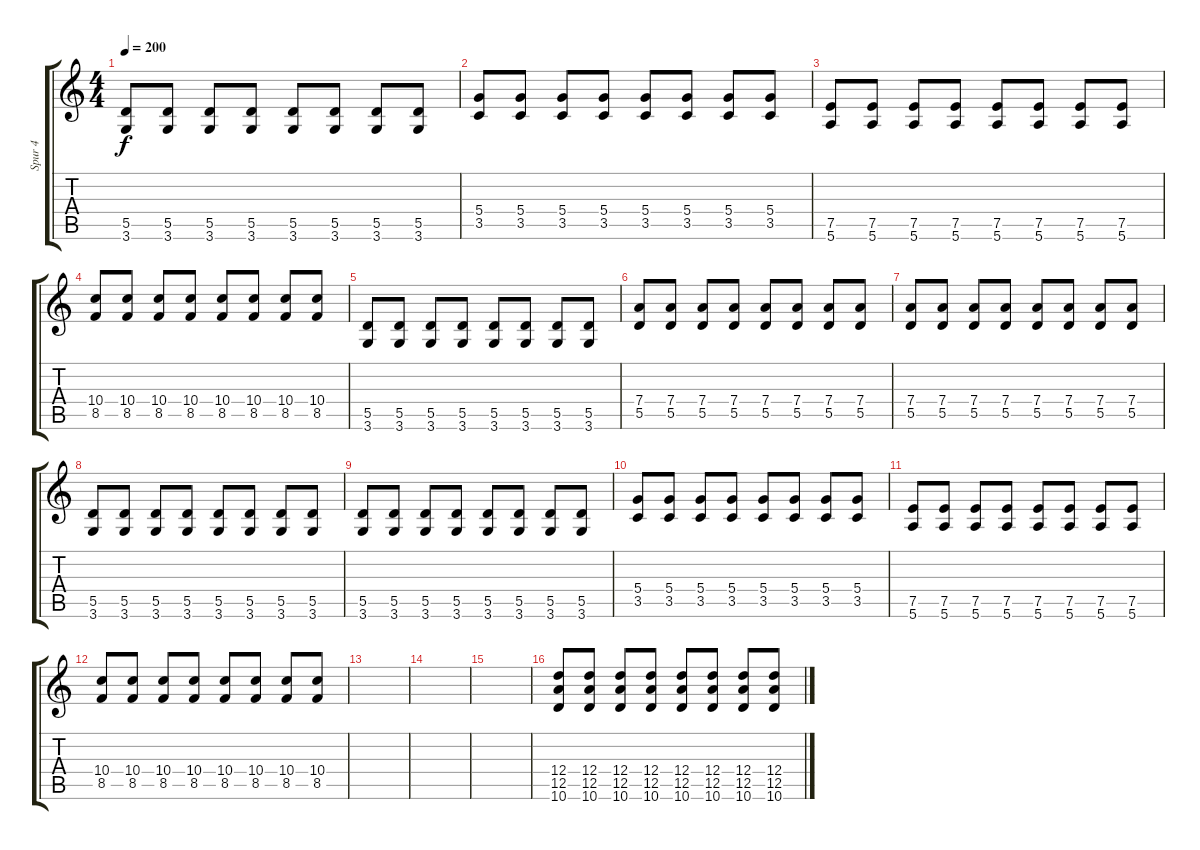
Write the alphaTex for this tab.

\track ("Spur 4" "Spur 4") {instrument overdrivenguitar}
\staff {score tabs}
\tuning (E4 B3 G3 D3 A2 E2) {hide}
\ts (4 4)
\tempo 200
\clef g2
\ks c
(5.5 3.6).8{dy f} (5.5 3.6).8 (5.5 3.6).8 (5.5 3.6).8 (5.5 3.6).8 (5.5 3.6).8 (5.5 3.6).8 (5.5 3.6).8 |
(5.4 3.5).8 (5.4 3.5).8 (5.4 3.5).8 (5.4 3.5).8 (5.4 3.5).8 (5.4 3.5).8 (5.4 3.5).8 (5.4 3.5).8 |
(7.5 5.6).8 (7.5 5.6).8 (7.5 5.6).8 (7.5 5.6).8 (7.5 5.6).8 (7.5 5.6).8 (7.5 5.6).8 (7.5 5.6).8 |
(10.4 8.5).8 (10.4 8.5).8 (10.4 8.5).8 (10.4 8.5).8 (10.4 8.5).8 (10.4 8.5).8 (10.4 8.5).8 (10.4 8.5).8 |
(5.5 3.6).8 (5.5 3.6).8 (5.5 3.6).8 (5.5 3.6).8 (5.5 3.6).8 (5.5 3.6).8 (5.5 3.6).8 (5.5 3.6).8 |
(7.4 5.5).8 (7.4 5.5).8 (7.4 5.5).8 (7.4 5.5).8 (7.4 5.5).8 (7.4 5.5).8 (7.4 5.5).8 (7.4 5.5).8 |
(7.4 5.5).8 (7.4 5.5).8 (7.4 5.5).8 (7.4 5.5).8 (7.4 5.5).8 (7.4 5.5).8 (7.4 5.5).8 (7.4 5.5).8 |
(5.5 3.6).8 (5.5 3.6).8 (5.5 3.6).8 (5.5 3.6).8 (5.5 3.6).8 (5.5 3.6).8 (5.5 3.6).8 (5.5 3.6).8 |
(5.5 3.6).8 (5.5 3.6).8 (5.5 3.6).8 (5.5 3.6).8 (5.5 3.6).8 (5.5 3.6).8 (5.5 3.6).8 (5.5 3.6).8 |
(5.4 3.5).8 (5.4 3.5).8 (5.4 3.5).8 (5.4 3.5).8 (5.4 3.5).8 (5.4 3.5).8 (5.4 3.5).8 (5.4 3.5).8 |
(7.5 5.6).8 (7.5 5.6).8 (7.5 5.6).8 (7.5 5.6).8 (7.5 5.6).8 (7.5 5.6).8 (7.5 5.6).8 (7.5 5.6).8 |
(10.4 8.5).8 (10.4 8.5).8 (10.4 8.5).8 (10.4 8.5).8 (10.4 8.5).8 (10.4 8.5).8 (10.4 8.5).8 (10.4 8.5).8 |
|
|
|
(12.4 12.5 10.6).8 (12.4 12.5 10.6).8 (12.4 12.5 10.6).8 (12.4 12.5 10.6).8 (12.4 12.5 10.6).8 (12.4 12.5 10.6).8 (12.4 12.5 10.6).8 (12.4 12.5 10.6).8
